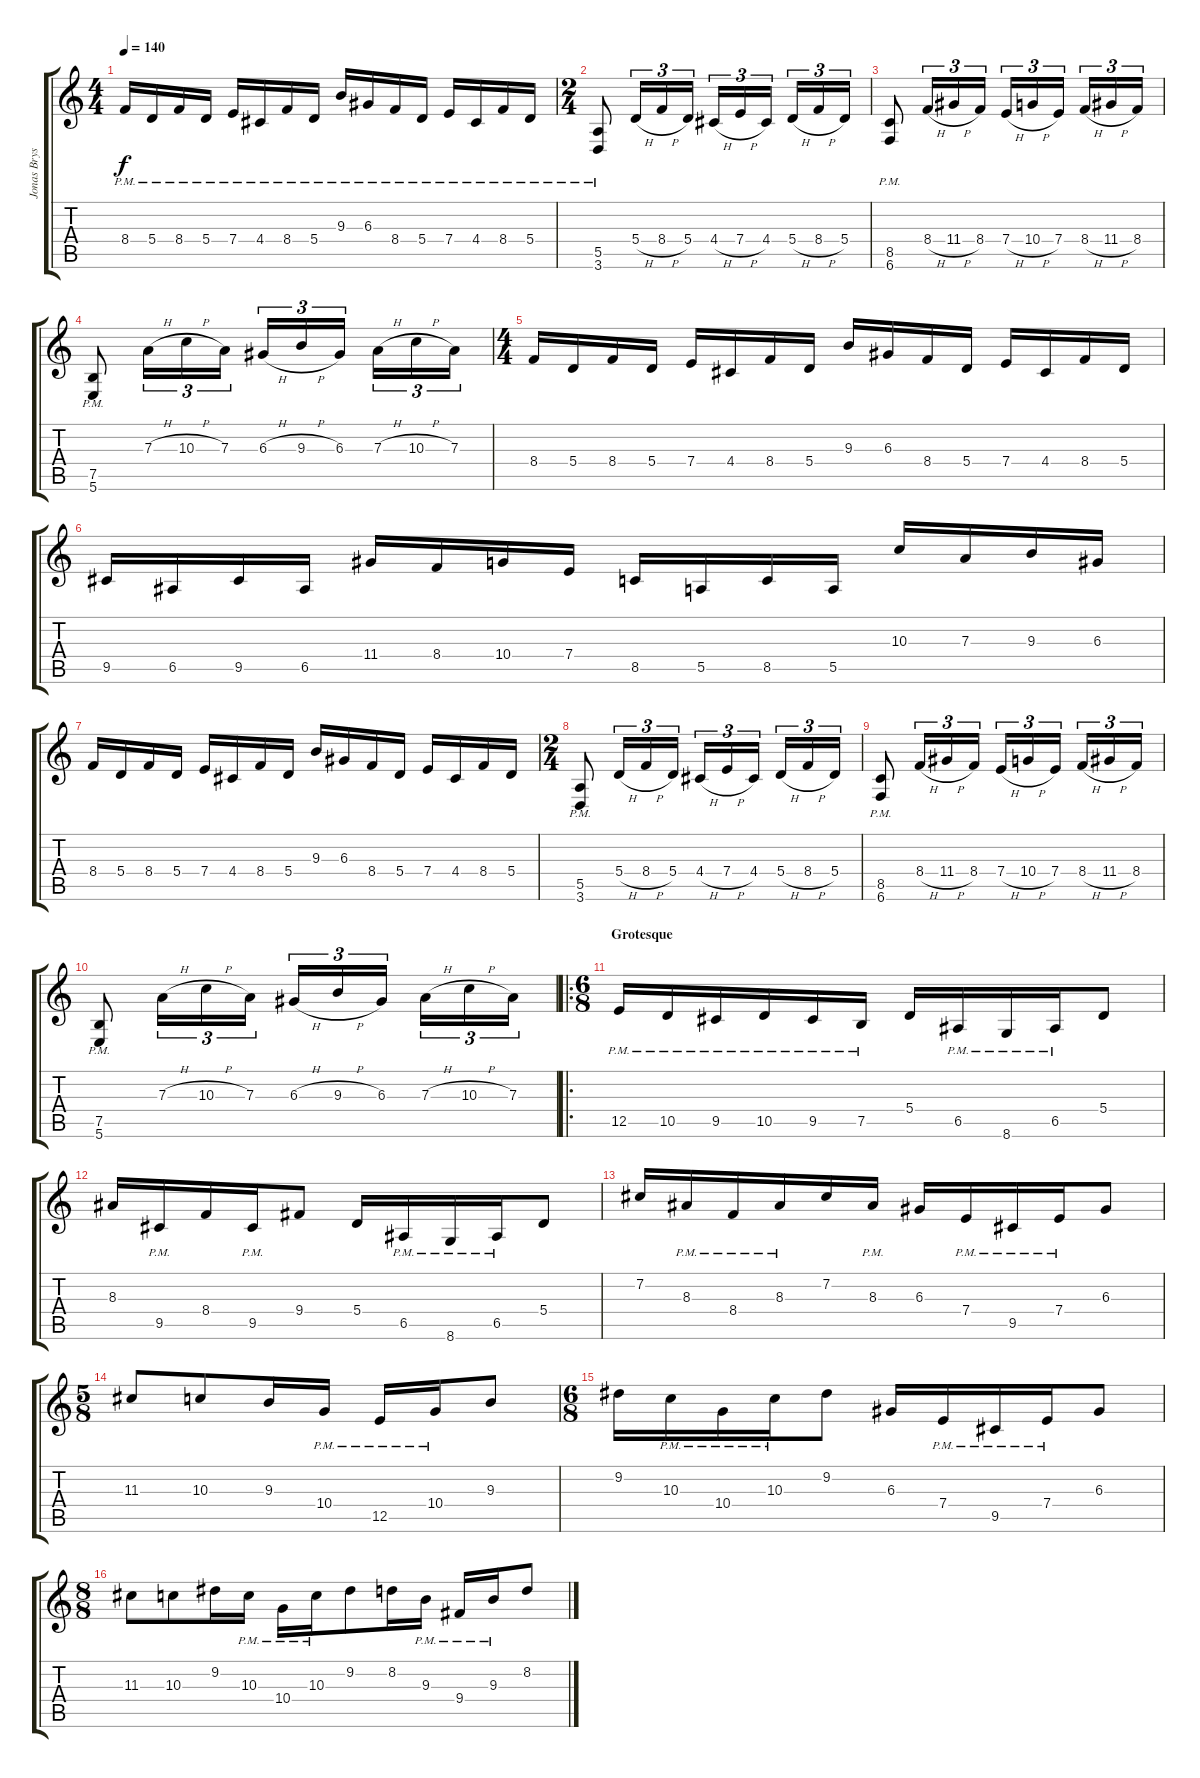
\track ("Jonas Bryssling" "Jonas Brys") {instrument distortionguitar}
\staff {score tabs}
\tuning (B3 Gb3 D3 A2 E2 B1) {hide}
\ts (4 4)
\tempo 140
\clef g2
\ks c
8.4{pm}.16{dy f} 5.4{pm}.16 8.4{pm}.16 5.4{pm}.16 7.4{pm}.16 4.4{pm}.16 8.4{pm}.16 5.4{pm}.16 9.3{pm}.16 6.3{pm}.16 8.4{pm}.16 5.4{pm}.16 7.4{pm}.16 4.4{pm}.16 8.4{pm}.16 5.4{pm}.16 |
\ts (2 4)
(5.5{pm} 3.6{pm}).8 5.4{h}.16{tu (3 2)} 8.4{h}.16{tu (3 2)} 5.4.16{tu (3 2)} 4.4{h}.16{tu (3 2)} 7.4{h}.16{tu (3 2)} 4.4.16{tu (3 2)} 5.4{h}.16{tu (3 2)} 8.4{h}.16{tu (3 2)} 5.4.16{tu (3 2)} |
(8.5{pm} 6.6{pm}).8 8.4{h}.16{tu (3 2)} 11.4{h}.16{tu (3 2)} 8.4.16{tu (3 2)} 7.4{h}.16{tu (3 2)} 10.4{h}.16{tu (3 2)} 7.4.16{tu (3 2)} 8.4{h}.16{tu (3 2)} 11.4{h}.16{tu (3 2)} 8.4.16{tu (3 2)} |
(7.5{pm} 5.6{pm}).8 7.3{h}.16{tu (3 2)} 10.3{h}.16{tu (3 2)} 7.3.16{tu (3 2)} 6.3{h}.16{tu (3 2)} 9.3{h}.16{tu (3 2)} 6.3.16{tu (3 2)} 7.3{h}.16{tu (3 2)} 10.3{h}.16{tu (3 2)} 7.3.16{tu (3 2)} |
\ts (4 4)
8.4.16 5.4.16 8.4.16 5.4.16 7.4.16 4.4.16 8.4.16 5.4.16 9.3.16 6.3.16 8.4.16 5.4.16 7.4.16 4.4.16 8.4.16 5.4.16 |
9.5.16 6.5.16 9.5.16 6.5.16 11.4.16 8.4.16 10.4.16 7.4.16 8.5.16 5.5.16 8.5.16 5.5.16 10.3.16 7.3.16 9.3.16 6.3.16 |
8.4.16 5.4.16 8.4.16 5.4.16 7.4.16 4.4.16 8.4.16 5.4.16 9.3.16 6.3.16 8.4.16 5.4.16 7.4.16 4.4.16 8.4.16 5.4.16 |
\ts (2 4)
(5.5{pm} 3.6{pm}).8 5.4{h}.16{tu (3 2)} 8.4{h}.16{tu (3 2)} 5.4.16{tu (3 2)} 4.4{h}.16{tu (3 2)} 7.4{h}.16{tu (3 2)} 4.4.16{tu (3 2)} 5.4{h}.16{tu (3 2)} 8.4{h}.16{tu (3 2)} 5.4.16{tu (3 2)} |
(8.5{pm} 6.6{pm}).8 8.4{h}.16{tu (3 2)} 11.4{h}.16{tu (3 2)} 8.4.16{tu (3 2)} 7.4{h}.16{tu (3 2)} 10.4{h}.16{tu (3 2)} 7.4.16{tu (3 2)} 8.4{h}.16{tu (3 2)} 11.4{h}.16{tu (3 2)} 8.4.16{tu (3 2)} |
(7.5{pm} 5.6{pm}).8 7.3{h}.16{tu (3 2)} 10.3{h}.16{tu (3 2)} 7.3.16{tu (3 2)} 6.3{h}.16{tu (3 2)} 9.3{h}.16{tu (3 2)} 6.3.16{tu (3 2)} 7.3{h}.16{tu (3 2)} 10.3{h}.16{tu (3 2)} 7.3.16{tu (3 2)} |
\ro
\ts (6 8)
\section ("" "Grotesque")
12.5{pm}.16 10.5{pm}.16 9.5{pm}.16 10.5{pm}.16 9.5{pm}.16 7.5{pm}.16 5.4.16 6.5{pm}.16 8.6{pm}.16 6.5{pm}.16 5.4.8 |
8.3.16 9.5{pm}.16 8.4.16 9.5{pm}.16 9.4.8 5.4.16 6.5{pm}.16 8.6{pm}.16 6.5{pm}.16 5.4.8 |
7.2.16 8.3{pm}.16 8.4{pm}.16 8.3{pm}.16 7.2.16 8.3{pm}.16 6.3.16 7.4{pm}.16 9.5{pm}.16 7.4{pm}.16 6.3.8 |
\ts (5 8)
11.3.8 10.3.8 9.3.16 10.4{pm}.16 12.5{pm}.16 10.4{pm}.16 9.3.8 |
\ts (6 8)
9.2.16 10.3{pm}.16 10.4{pm}.16 10.3{pm}.16 9.2.8 6.3.16 7.4{pm}.16 9.5{pm}.16 7.4{pm}.16 6.3.8 |
\ts (8 8)
11.3.8 10.3.8 9.2.16 10.3{pm}.16 10.4{pm}.16 10.3{pm}.16 9.2.8 8.2.16 9.3{pm}.16 9.4{pm}.16 9.3{pm}.16 8.2.8
